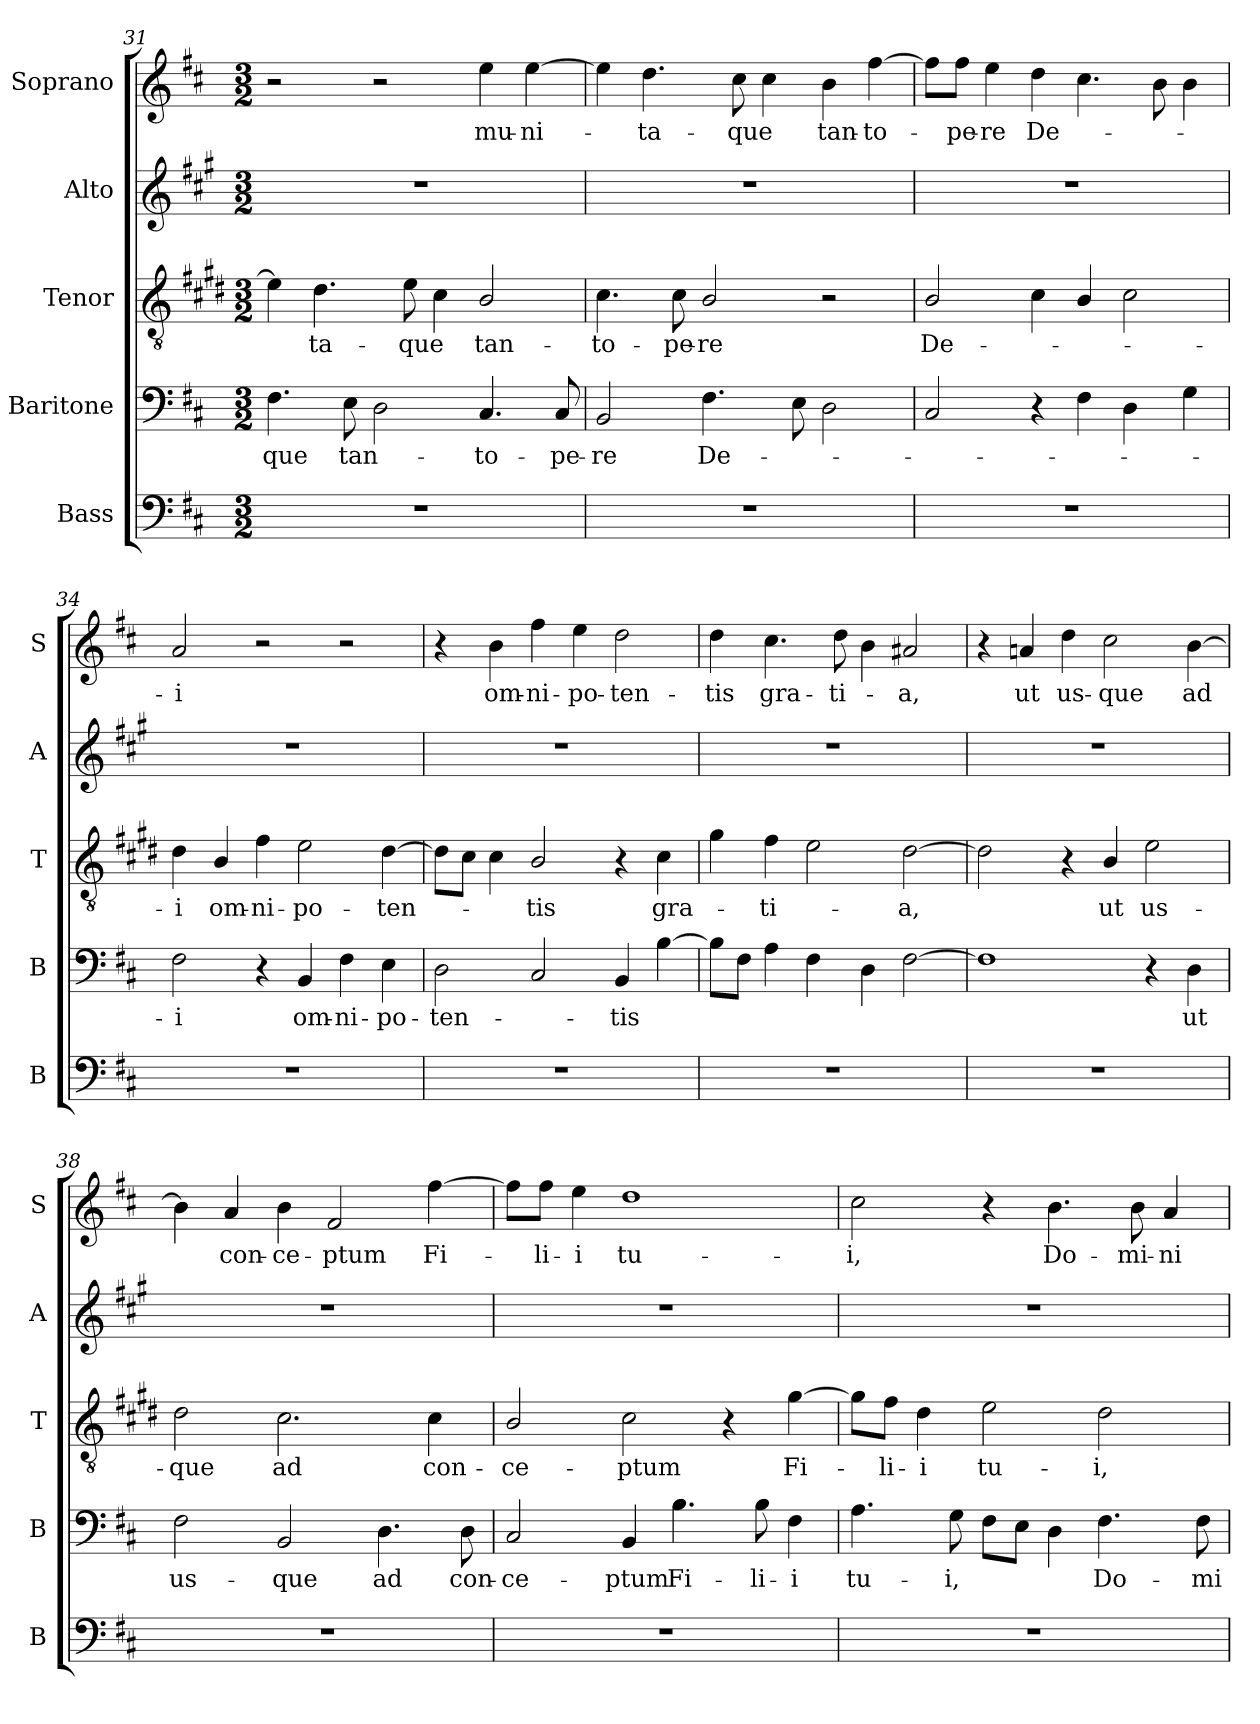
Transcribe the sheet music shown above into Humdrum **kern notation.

**kern	**kern	**text	**kern	**text	**kern	**kern	**text
*part5	*part4	*part4	*part3	*part3	*part2	*part1	*part1
*staff5	*staff4	*staff4	*staff3	*staff3	*staff2	*staff1	*staff1
*I"Bass	*I"Baritone	*	*I"Tenor	*	*I"Alto	*I"Soprano	*
*I'B	*I'B	*	*I'T	*	*I'A	*I'S	*
!!LO:PB:g=z
*clefF4	*clefF4	*	*clefGv2	*	*clefG2	*clefG2	*
*	*	*	*ITrd1c2	*	*ITrd4c7	*	*
*k[f#c#]	*k[f#c#]	*	*k[f#c#]	*	*k[f#c#]	*k[f#c#]	*
*D:	*D:	*	*D:	*	*D:	*D:	*
*M3/2	*M3/2	*	*M3/2	*	*M3/2	*M3/2	*
=31	=31	=31	=31	=31	=31	=31	=31
!	!	!LO:LY:b	!	!	!	!	!
1.r	4.F#\	-que	4d\]	.	1.r	2r	.
!	!	!	!	!LO:LY:b	!	!	!
.	.	.	4.c#\	-ta-	.	.	.
!	!	!LO:LY:b	!	!	!	!	!
.	8E\	tan-	.	.	.	.	.
.	2D\	.	.	.	.	2r	.
!	!	!	!	!LO:LY:b	!	!	!
.	.	.	8d\	-que	.	.	.
.	.	.	4B\	.	.	.	.
!	!	!LO:LY:b	!	!LO:LY:b	!	!	!LO:LY:b
.	4.C#/	-to-	2A/	tan-	.	4ee\	mu-
!	!	!	!	!	!	!	!LO:LY:b
.	.	.	.	.	.	[4ee\	-ni-
!	!	!LO:LY:b	!	!	!	!	!
.	8C#/	-pe-	.	.	.	.	.
=32	=32	=32	=32	=32	=32	=32	=32
!	!	!LO:LY:b	!	!LO:LY:b	!	!	!
1.r	2BB/	-re	4.B\	-to-	1.r	4ee\]	.
!	!	!	!	!	!	!	!LO:LY:b
.	.	.	.	.	.	4.dd\	-ta-
!	!	!	!	!LO:LY:b	!	!	!
.	.	.	8B\	-pe-	.	.	.
!	!	!LO:LY:b	!	!LO:LY:b	!	!	!
.	4.F#\	De-	2A/	-re	.	.	.
!	!	!	!	!	!	!	!LO:LY:b
.	.	.	.	.	.	8cc#\	-que
.	.	.	.	.	.	4cc#\	.
.	8E\	.	.	.	.	.	.
!	!	!	!	!	!	!	!LO:LY:b
.	2D\	.	2r	.	.	4b\	tan-
!	!	!	!	!	!	!	!LO:LY:b
.	.	.	.	.	.	[4ff#\	-to-
=33	=33	=33	=33	=33	=33	=33	=33
!	!	!	!	!LO:LY:b	!	!	!
1.r	2C#/	.	2A/	De-	1.r	8ff#\L]	.
!	!	!	!	!	!	!	!LO:LY:b
.	.	.	.	.	.	8ff#\J	-pe-
!	!	!	!	!	!	!	!LO:LY:b
.	.	.	.	.	.	4ee\	-re
!	!	!	!	!	!	!	!LO:LY:b
.	4r	.	4B\	.	.	4dd\	De-
.	4F#\	.	4A/	.	.	4.cc#\	.
.	4D\	.	2B\	.	.	.	.
.	.	.	.	.	.	8b\	.
.	4G\	.	.	.	.	4b\	.
=34	=34	=34	=34	=34	=34	=34	=34
!	!	!LO:LY:b	!	!LO:LY:b	!	!	!LO:LY:b
1.r	2F#\	-i	4c#\	-i	1.r	2a/	-i
!	!	!	!	!LO:LY:b	!	!	!
.	.	.	4A/	om-	.	.	.
!	!	!	!	!LO:LY:b	!	!	!
.	4r	.	4e\	-ni-	.	2r	.
!	!	!LO:LY:b	!	!LO:LY:b	!	!	!
.	4BB/	om-	2d\	-po-	.	.	.
!	!	!LO:LY:b	!	!	!	!	!
.	4F#\	-ni-	.	.	.	2r	.
!	!	!LO:LY:b	!	!LO:LY:b	!	!	!
.	4E\	-po-	[4c#\	-ten-	.	.	.
!!LO:LB:g=z
=35	=35	=35	=35	=35	=35	=35	=35
!	!	!LO:LY:b	!	!	!	!	!
1.r	2D\	-ten-	8c#\L]	.	1.r	4r	.
.	.	.	8B\J	.	.	.	.
!	!	!	!	!	!	!	!LO:LY:b
.	.	.	4B\	.	.	4b\	om-
!	!	!	!	!LO:LY:b	!	!	!LO:LY:b
.	2C#/	.	2A/	-tis	.	4ff#\	-ni-
!	!	!	!	!	!	!	!LO:LY:b
.	.	.	.	.	.	4ee\	-po-
!	!	!LO:LY:b	!	!	!	!	!LO:LY:b
.	4BB/	-tis	4r	.	.	2dd\	-ten-
!	!	!	!	!LO:LY:b	!	!	!
.	[4B\	.	4B\	gra-	.	.	.
!!LO:PB:g=z
=36	=36	=36	=36	=36	=36	=36	=36
!	!	!	!	!	!	!	!LO:LY:b
1.r	8B\L]	.	4f#\	.	1.r	4dd\	-tis
.	8F#\J	.	.	.	.	.	.
!	!	!	!	!LO:LY:b	!	!	!LO:LY:b
.	4A\	.	4e\	-ti-	.	4.cc#\	gra-
.	4F#\	.	2d\	.	.	.	.
!	!	!	!	!	!	!	!LO:LY:b
.	.	.	.	.	.	8dd\	-ti-
.	4D\	.	.	.	.	4b\	.
!	!	!	!	!LO:LY:b	!	!	!LO:LY:b
.	[2F#\	.	[2c#\	-a,	.	2a#X/	-a,
=37	=37	=37	=37	=37	=37	=37	=37
1.r	1F#]	.	2c#\]	.	1.r	4r	.
!	!	!	!	!	!	!	!LO:LY:b
.	.	.	.	.	.	4ani/	ut
!	!	!	!	!	!	!	!LO:LY:b
.	.	.	4r	.	.	4dd\	us-
!	!	!	!	!LO:LY:b	!	!	!LO:LY:b
.	.	.	4A/	ut	.	2cc#\	-que
!	!	!	!	!LO:LY:b	!	!	!
.	4r	.	2d\	us-	.	.	.
!	!	!LO:LY:b	!	!	!	!	!LO:LY:b
.	4D\	ut	.	.	.	[4b\	ad
=38	=38	=38	=38	=38	=38	=38	=38
!	!	!LO:LY:b	!	!LO:LY:b	!	!	!
1.r	2F#\	us-	2c#\	-que	1.r	4b\]	.
!	!	!	!	!	!	!	!LO:LY:b
.	.	.	.	.	.	4a/	con-
!	!	!LO:LY:b	!	!LO:LY:b	!	!	!LO:LY:b
.	2BB/	-que	2.B\	ad	.	4b\	-ce-
!	!	!	!	!	!	!	!LO:LY:b
.	.	.	.	.	.	2f#/	-ptum
!	!	!LO:LY:b	!	!	!	!	!
.	4.D\	ad	.	.	.	.	.
!	!	!	!	!LO:LY:b	!	!	!LO:LY:b
.	.	.	4B\	con-	.	[4ff#\	Fi-
!	!	!LO:LY:b	!	!	!	!	!
.	8D\	con-	.	.	.	.	.
=39	=39	=39	=39	=39	=39	=39	=39
!	!	!LO:LY:b	!	!LO:LY:b	!	!	!
1.r	2C#/	-ce-	2A/	-ce-	1.r	8ff#\L]	.
!	!	!	!	!	!	!	!LO:LY:b
.	.	.	.	.	.	8ff#\J	-li-
!	!	!	!	!	!	!	!LO:LY:b
.	.	.	.	.	.	4ee\	-i
!	!	!LO:LY:b	!	!LO:LY:b	!	!	!LO:LY:b
.	4BB/	-ptum	2B\	-ptum	.	1dd	tu-
!	!	!LO:LY:b	!	!	!	!	!
.	4.B\	Fi-	.	.	.	.	.
.	.	.	4r	.	.	.	.
!	!	!LO:LY:b	!	!	!	!	!
.	8B\	-li-	.	.	.	.	.
!	!	!LO:LY:b	!	!LO:LY:b	!	!	!
.	4F#\	-i	[4f#\	Fi-	.	.	.
!!LO:LB:g=z
=40	=40	=40	=40	=40	=40	=40	=40
!	!	!LO:LY:b	!	!	!	!	!LO:LY:b
1.r	4.A\	tu-	8f#\L]	.	1.r	2cc#\	-i,
!	!	!	!	!LO:LY:b	!	!	!
.	.	.	8e\J	-li-	.	.	.
!	!	!	!	!LO:LY:b	!	!	!
.	.	.	4c#\	-i	.	.	.
!	!	!LO:LY:b	!	!	!	!	!
.	8G\	-i,	.	.	.	.	.
!	!	!	!	!LO:LY:b	!	!	!
.	8F#\L	.	2d\	tu-	.	4r	.
.	8E\J	.	.	.	.	.	.
!	!	!	!	!	!	!	!LO:LY:b
.	4D\	.	.	.	.	4.b\	Do-
!	!	!LO:LY:b	!	!LO:LY:b	!	!	!
.	4.F#\	Do-	2c#\	-i,	.	.	.
!	!	!	!	!	!	!	!LO:LY:b
.	.	.	.	.	.	8b\	-mi-
!	!	!	!	!	!	!	!LO:LY:b
.	.	.	.	.	.	4a/	-ni
!	!	!LO:LY:b	!	!	!	!	!
.	8F#\	-mi-	.	.	.	.	.
=	=	=	=	=	=	=	=
*-	*-	*-	*-	*-	*-	*-	*-
